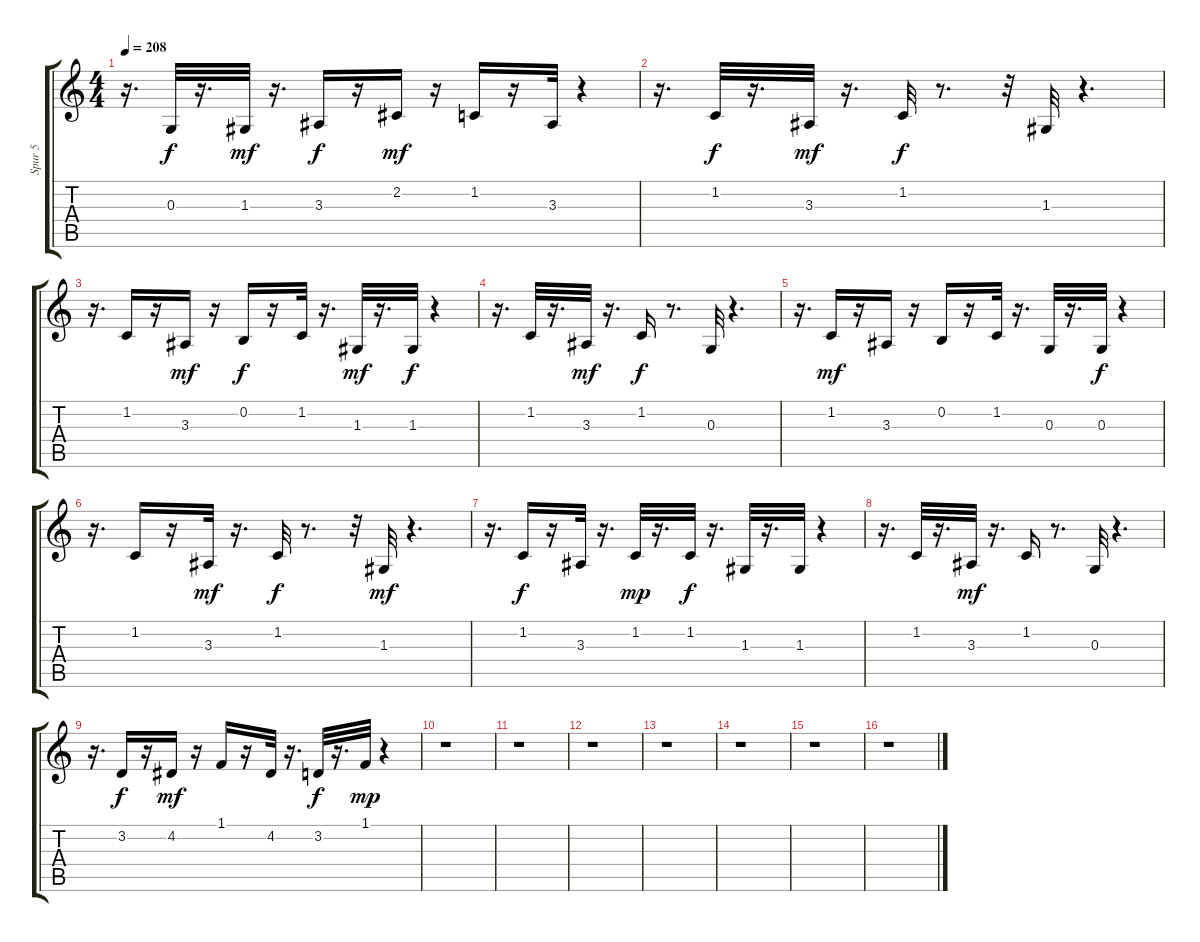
\track ("Spur 5" "Spur 5") {instrument acousticgrandpiano}
\staff {score tabs}
\tuning (E4 B3 G3 D3 A2 E2) {hide}
\ts (4 4)
\tempo 208
\clef g2
\ks c
r.16{d dy f} 0.3.32 r.16{d} 1.3.32{dy mf} r.16{d} 3.3.16{dy f} r.16 2.2.16{dy mf} r.16 1.2.16 r.16 3.3.32 r.4 |
r.16{d} 1.2.32{dy f} r.16{d} 3.3.32{dy mf} r.16{d} 1.2.32{dy f} r.8{d} r.32 1.3.32 r.4{d} |
r.16{d} 1.2.16 r.16 3.3.16{dy mf} r.16 0.2.16{dy f} r.16 1.2.32 r.16{d} 1.3.32{dy mf} r.16{d} 1.3.32{dy f} r.4 |
r.16{d} 1.2.32 r.16{d} 3.3.32{dy mf} r.16{d} 1.2.16{dy f} r.8{d} 0.3.32 r.4{d} |
r.16{d} 1.2.16{dy mf} r.16 3.3.16 r.16 0.2.16 r.16 1.2.32 r.16{d} 0.3.32 r.16{d} 0.3.32{dy f} r.4 |
r.16{d} 1.2.16 r.16 3.3.32{dy mf} r.16{d} 1.2.32{dy f} r.8{d} r.32 1.3.32{dy mf} r.4{d} |
r.16{d} 1.2.16{dy f} r.16 3.3.32 r.16{d} 1.2.32{dy mp} r.16{d} 1.2.32{dy f} r.16{d} 1.3.32 r.16{d} 1.3.32 r.4 |
r.16{d} 1.2.32 r.16{d} 3.3.32{dy mf} r.16{d} 1.2.16 r.8{d} 0.3.32 r.4{d} |
r.16{d} 3.2.16{dy f} r.16 4.2.16{dy mf} r.16 1.1.16 r.16 4.2.32 r.16{d} 3.2.32{dy f} r.16{d} 1.1.32{dy mp} r.4 |
r.1 |
r.1 |
r.1 |
r.1 |
r.1 |
r.1 |
r.1
